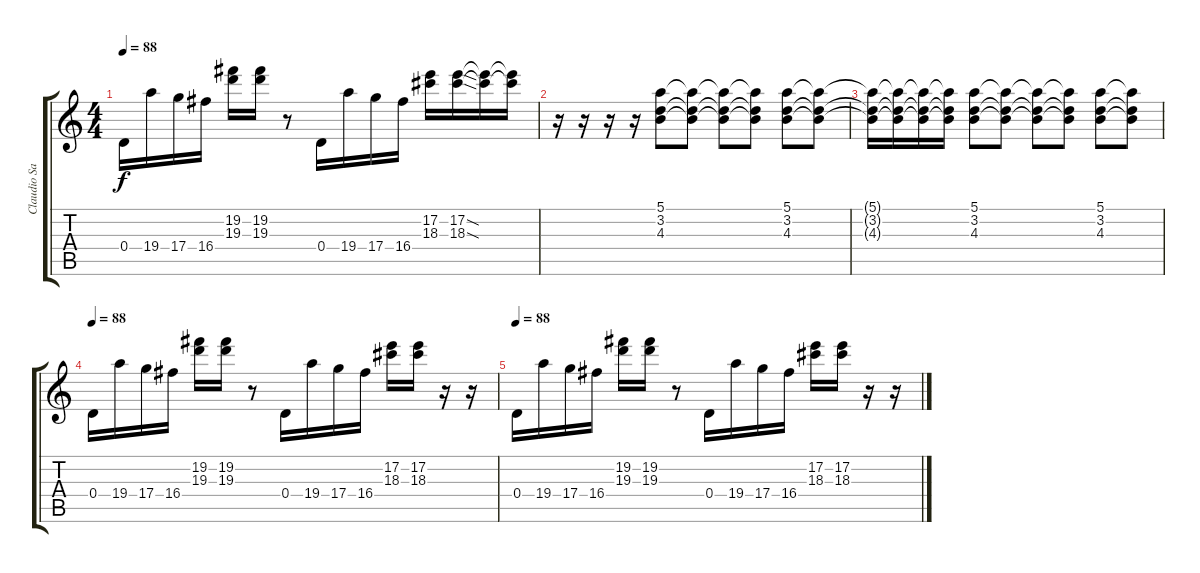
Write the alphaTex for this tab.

\track ("Claudio Sanchez (Rhythm Guitar)" "Claudio Sa") {instrument distortionguitar}
\staff {score tabs}
\tuning (E4 B3 G3 D3 A2 E2) {hide}
\ts (4 4)
\tempo 88
\clef g2
\ks c
0.4.16{dy f instrument distortionguitar} 19.4.16 17.4.16 16.4.16 (19.2 19.3).16 (19.2 19.3).16 r.8 0.4.16 19.4.16 17.4.16 16.4.16 (17.2 18.3).16 (17.2{sod} 18.3{sod}).16 (17.2{t} 18.3{t}).16 (17.2{t} 18.3{t}).16 |
r.16 r.16 r.16 r.16 (5.1 3.2 4.3).8 (5.1{t} 3.2{t} 4.3{t}).8 (5.1{t} 3.2{t} 4.3{t}).8 (5.1{t} 3.2{t} 4.3{t}).8 (5.1 3.2 4.3).8 (5.1{t} 3.2{t} 4.3{t}).8 |
(5.1{t} 3.2{t} 4.3{t}).16 (5.1{t} 3.2{t} 4.3{t}).16 (5.1{t} 3.2{t} 4.3{t}).16 (5.1{t} 3.2{t} 4.3{t}).16 (5.1 3.2 4.3).8 (5.1{t} 3.2{t} 4.3{t}).8 (5.1{t} 3.2{t} 4.3{t}).8 (5.1{t} 3.2{t} 4.3{t}).8 (5.1 3.2 4.3).8 (5.1{t} 3.2{t} 4.3{t}).8 |
\tempo 88
0.4.16{instrument distortionguitar} 19.4.16 17.4.16 16.4.16 (19.2 19.3).16 (19.2 19.3).16 r.8 0.4.16 19.4.16 17.4.16 16.4.16 (17.2 18.3).16 (17.2 18.3).16 r.16 r.16 |
\tempo 88
0.4.16{instrument distortionguitar} 19.4.16 17.4.16 16.4.16 (19.2 19.3).16 (19.2 19.3).16 r.8 0.4.16 19.4.16 17.4.16 16.4.16 (17.2 18.3).16 (17.2 18.3).16 r.16 r.16
